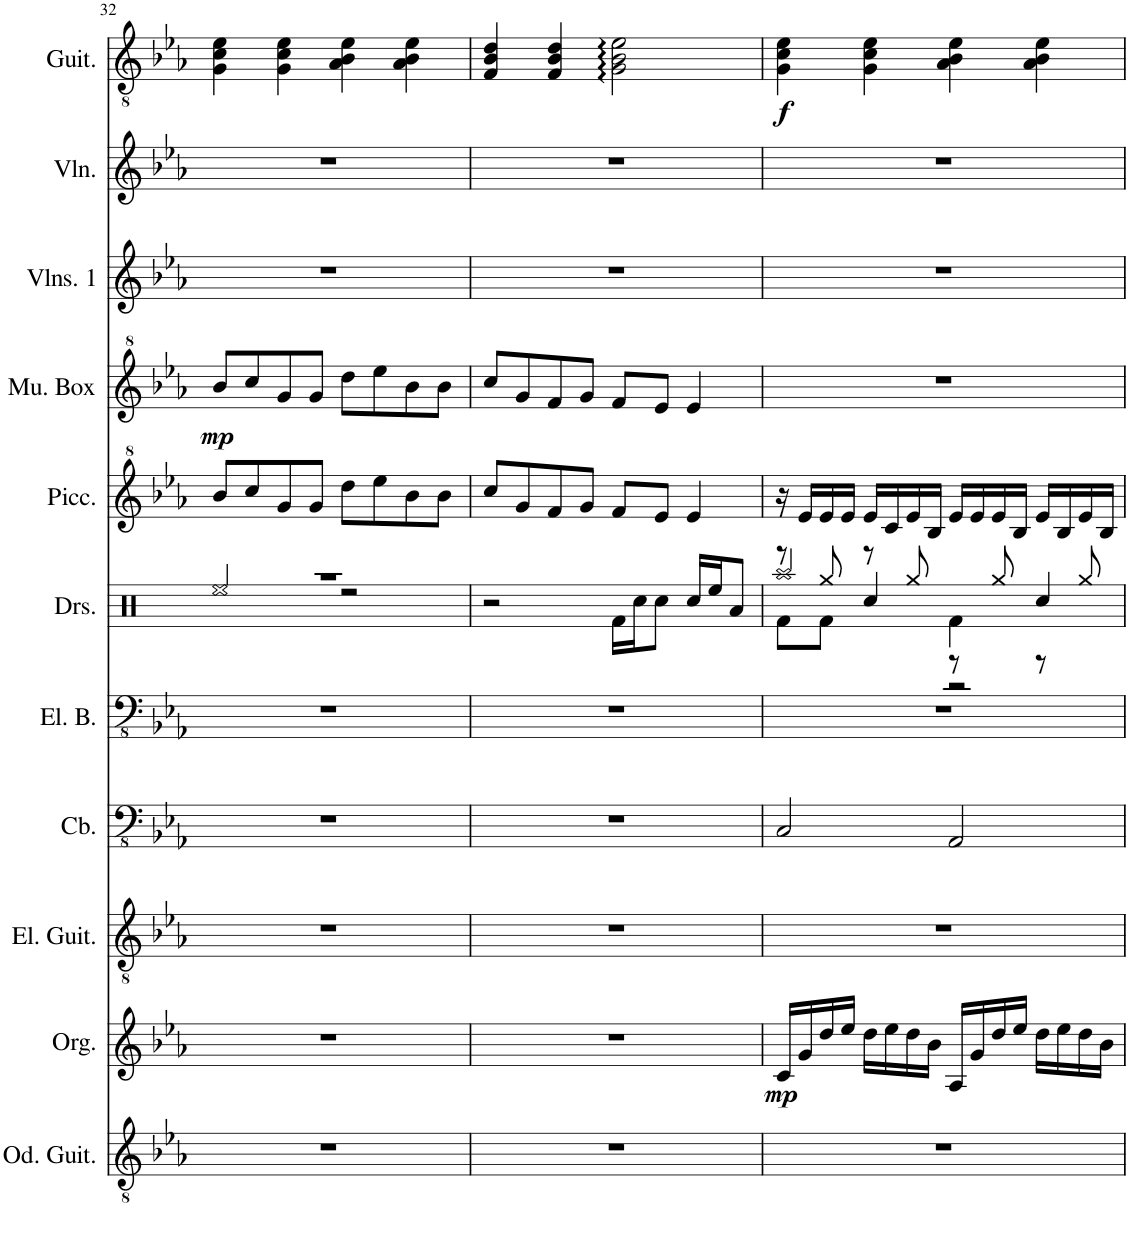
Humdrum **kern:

**kern	**kern	**dynam	**kern	**kern	**kern	**kern	**kern	**kern	**dynam	**kern	**kern	**kern	**dynam
*part11	*part10	*part10	*part9	*part8	*part7	*part6	*part5	*part4	*part4	*part3	*part2	*part1	*part1
*staff11	*staff10	*staff10	*staff9	*staff8	*staff7	*staff6	*staff5	*staff4	*staff4	*staff3	*staff2	*staff1	*staff1
*I"Overdrive Guitar	*I"Organ	*	*I"Electric Guitar	*I"Contrabass	*I"Electric Bass	*I"Drumset	*I"Piccolo	*I"Music Box	*	*I"Violins 1	*I"Violin	*I"Guitar	*
*I'Od. Guit.	*I'Org.	*	*I'El. Guit.	*I'Cb.	*I'El. B.	*I'Drs.	*I'Picc.	*I'Mu. Box	*	*I'Vlns. 1	*I'Vln.	*I'Guit.	*
!!LO:PB:g=z
*clefGv2	*clefG2	*	*clefGv2	*clefFv4	*clefFv4	*clefX	*clefG^2	*clefG^2	*	*clefG2	*clefG2	*clefGv2	*
*	*	*	*	*Trd7c12	*	*	*Trd-7c-12	*	*	*	*	*	*
*k[b-e-a-]	*k[b-e-a-]	*	*k[b-e-a-]	*k[b-e-a-]	*k[b-e-a-]	*k[]	*k[b-e-a-]	*k[b-e-a-]	*	*k[b-e-a-]	*k[b-e-a-]	*k[b-e-a-]	*
*M4/4	*M4/4	*	*M4/4	*M4/4	*M4/4	*M4/4	*M4/4	*M4/4	*	*M4/4	*M4/4	*M4/4	*
=32	=32	=32	=32	=32	=32	=32	=32	=32	=32	=32	=32	=32	=32
*	*	*	*	*	*	*^	*	*	*	*	*	*	*
!	!	!	!	!	!	!	!	!	!	!LO:DY:b	!	!	!	!
1r	1r	.	1r	1r	1r	1r	2Ree/	8bb-/L	8bb-/L	mp	1r	1r	4G\ 4c\ 4e-\	.
.	.	.	.	.	.	.	.	8ccc/	8ccc/	.	.	.	.	.
.	.	.	.	.	.	.	.	8gg/	8gg/	.	.	.	4G\ 4c\ 4e-\	.
.	.	.	.	.	.	.	.	8gg/J	8gg/J	.	.	.	.	.
.	.	.	.	.	.	.	2r	8ddd\L	8ddd\L	.	.	.	4A-\ 4B-\ 4e-\	.
.	.	.	.	.	.	.	.	8eee-\	8eee-\	.	.	.	.	.
.	.	.	.	.	.	.	.	8bb-\	8bb-\	.	.	.	4A-\ 4B-\ 4e-\	.
.	.	.	.	.	.	.	.	8bb-\J	8bb-\J	.	.	.	.	.
*	*	*	*	*	*	*v	*v	*	*	*	*	*	*	*
=33	=33	=33	=33	=33	=33	=33	=33	=33	=33	=33	=33	=33	=33
1r	1r	.	1r	1r	1r	2r	8ccc/L	8ccc/L	.	1r	1r	4F/ 4B-/ 4d/	.
.	.	.	.	.	.	.	8gg/	8gg/	.	.	.	.	.
.	.	.	.	.	.	.	8ff/	8ff/	.	.	.	4F/ 4B-/ 4d/	.
.	.	.	.	.	.	.	8gg/J	8gg/J	.	.	.	.	.
.	.	.	.	.	.	16Rf\LL	8ff/L	8ff/L	.	.	.	2G\ 2B-\ 2e-\	.
.	.	.	.	.	.	16Rcc\J	.	.	.	.	.	.	.
.	.	.	.	.	.	8Rcc\J	8ee-/J	8ee-/J	.	.	.	.	.
.	.	.	.	.	.	16Rcc/LL	4ee-/	4ee-/	.	.	.	.	.
.	.	.	.	.	.	16Ree/J	.	.	.	.	.	.	.
.	.	.	.	.	.	8Ra/J	.	.	.	.	.	.	.
=34	=34	=34	=34	=34	=34	=34	=34	=34	=34	=34	=34	=34	=34
*	*	*	*	*	*	*^	*	*	*	*	*	*	*
*	*	*	*	*	*	*	*^	*	*	*	*	*	*	*
!	!	!LO:DY:b	!	!	!	!	!	!	!	!	!	!	!	!	!LO:DY:b
1r	16c/LL	mp	1r	2CC/	1r	8Rf\L	8r	2Raa/	16r	1r	.	1r	1r	4G\ 4c\ 4e-\	f
.	16g/	.	.	.	.	.	.	.	16ee-/LL	.	.	.	.	.	.
.	16dd/	.	.	.	.	8Rf\J	8Rgg/	.	16ee-/	.	.	.	.	.	.
.	16ee-/JJ	.	.	.	.	.	.	.	16ee-/JJ	.	.	.	.	.	.
.	16dd\LL	.	.	.	.	4Rcc/	8r	.	16ee-/LL	.	.	.	.	4G\ 4c\ 4e-\	.
.	16ee-\	.	.	.	.	.	.	.	16cc/	.	.	.	.	.	.
.	16dd\	.	.	.	.	.	8Rgg/	.	16ee-/	.	.	.	.	.	.
.	16b-\JJ	.	.	.	.	.	.	.	16b-/JJ	.	.	.	.	.	.
.	16A-/LL	.	.	2AAA-/	.	4Rf\	8r	2r	16ee-/LL	.	.	.	.	4A-\ 4B-\ 4e-\	.
.	16g/	.	.	.	.	.	.	.	16ee-/	.	.	.	.	.	.
.	16dd/	.	.	.	.	.	8Rgg/	.	16ee-/	.	.	.	.	.	.
.	16ee-/JJ	.	.	.	.	.	.	.	16b-/JJ	.	.	.	.	.	.
.	16dd\LL	.	.	.	.	4Rcc/	8r	.	16ee-/LL	.	.	.	.	4A-\ 4B-\ 4e-\	.
.	16ee-\	.	.	.	.	.	.	.	16b-/	.	.	.	.	.	.
.	16dd\	.	.	.	.	.	8Rgg/	.	16ee-/	.	.	.	.	.	.
.	16b-\JJ	.	.	.	.	.	.	.	16b-/JJ	.	.	.	.	.	.
*	*	*	*	*	*	*v	*v	*v	*	*	*	*	*	*	*
=	=	=	=	=	=	=	=	=	=	=	=	=	=
*-	*-	*-	*-	*-	*-	*-	*-	*-	*-	*-	*-	*-	*-
